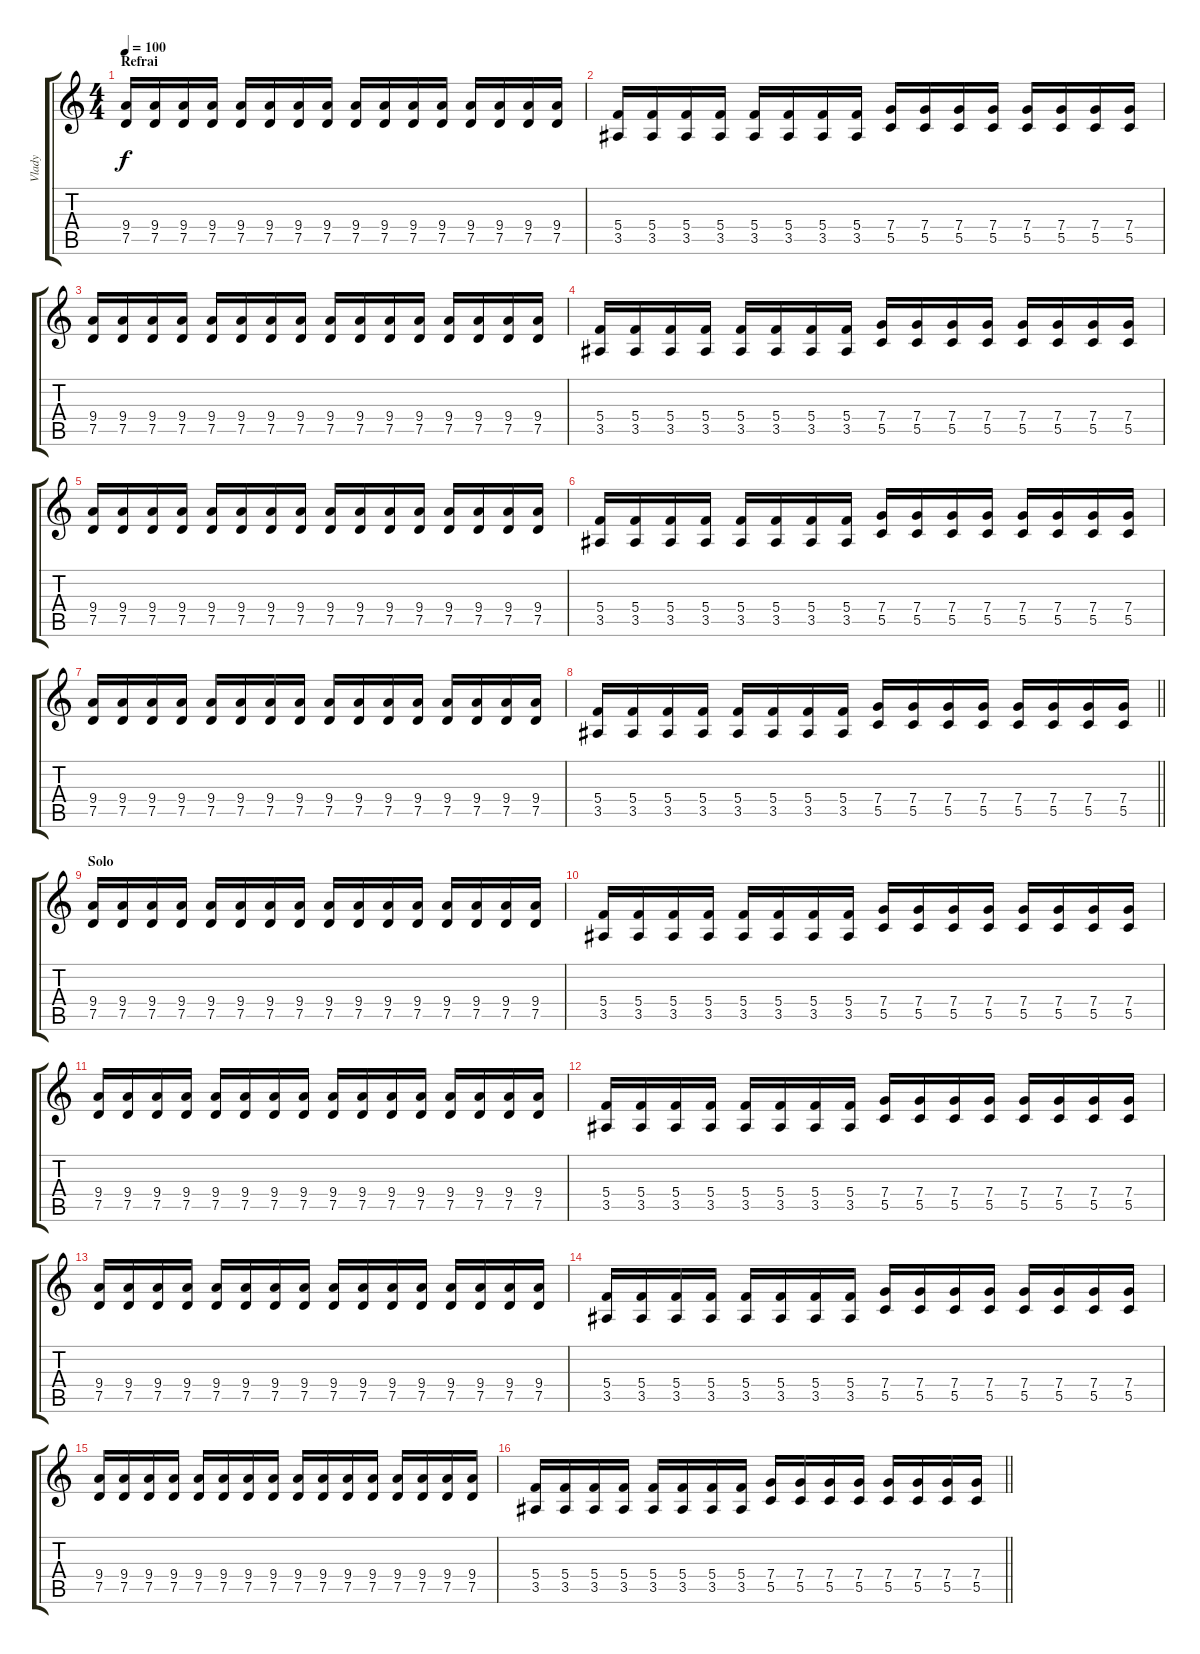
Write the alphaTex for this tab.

\track ("Vlady" "Vlady") {instrument overdrivenguitar}
\staff {score tabs}
\tuning (D4 A3 F3 C3 G2 D2) {hide}
\ts (4 4)
\section ("" "Refrai")
\tempo 100
\clef g2
\ks c
(9.4 7.5).16{dy f} (9.4 7.5).16 (9.4 7.5).16 (9.4 7.5).16 (9.4 7.5).16 (9.4 7.5).16 (9.4 7.5).16 (9.4 7.5).16 (9.4 7.5).16 (9.4 7.5).16 (9.4 7.5).16 (9.4 7.5).16 (9.4 7.5).16 (9.4 7.5).16 (9.4 7.5).16 (9.4 7.5).16 |
(5.4 3.5).16 (5.4 3.5).16 (5.4 3.5).16 (5.4 3.5).16 (5.4 3.5).16 (5.4 3.5).16 (5.4 3.5).16 (5.4 3.5).16 (7.4 5.5).16 (7.4 5.5).16 (7.4 5.5).16 (7.4 5.5).16 (7.4 5.5).16 (7.4 5.5).16 (7.4 5.5).16 (7.4 5.5).16 |
(9.4 7.5).16 (9.4 7.5).16 (9.4 7.5).16 (9.4 7.5).16 (9.4 7.5).16 (9.4 7.5).16 (9.4 7.5).16 (9.4 7.5).16 (9.4 7.5).16 (9.4 7.5).16 (9.4 7.5).16 (9.4 7.5).16 (9.4 7.5).16 (9.4 7.5).16 (9.4 7.5).16 (9.4 7.5).16 |
(5.4 3.5).16 (5.4 3.5).16 (5.4 3.5).16 (5.4 3.5).16 (5.4 3.5).16 (5.4 3.5).16 (5.4 3.5).16 (5.4 3.5).16 (7.4 5.5).16 (7.4 5.5).16 (7.4 5.5).16 (7.4 5.5).16 (7.4 5.5).16 (7.4 5.5).16 (7.4 5.5).16 (7.4 5.5).16 |
(9.4 7.5).16 (9.4 7.5).16 (9.4 7.5).16 (9.4 7.5).16 (9.4 7.5).16 (9.4 7.5).16 (9.4 7.5).16 (9.4 7.5).16 (9.4 7.5).16 (9.4 7.5).16 (9.4 7.5).16 (9.4 7.5).16 (9.4 7.5).16 (9.4 7.5).16 (9.4 7.5).16 (9.4 7.5).16 |
(5.4 3.5).16 (5.4 3.5).16 (5.4 3.5).16 (5.4 3.5).16 (5.4 3.5).16 (5.4 3.5).16 (5.4 3.5).16 (5.4 3.5).16 (7.4 5.5).16 (7.4 5.5).16 (7.4 5.5).16 (7.4 5.5).16 (7.4 5.5).16 (7.4 5.5).16 (7.4 5.5).16 (7.4 5.5).16 |
(9.4 7.5).16 (9.4 7.5).16 (9.4 7.5).16 (9.4 7.5).16 (9.4 7.5).16 (9.4 7.5).16 (9.4 7.5).16 (9.4 7.5).16 (9.4 7.5).16 (9.4 7.5).16 (9.4 7.5).16 (9.4 7.5).16 (9.4 7.5).16 (9.4 7.5).16 (9.4 7.5).16 (9.4 7.5).16 |
\barLineRight lightlight
(5.4 3.5).16 (5.4 3.5).16 (5.4 3.5).16 (5.4 3.5).16 (5.4 3.5).16 (5.4 3.5).16 (5.4 3.5).16 (5.4 3.5).16 (7.4 5.5).16 (7.4 5.5).16 (7.4 5.5).16 (7.4 5.5).16 (7.4 5.5).16 (7.4 5.5).16 (7.4 5.5).16 (7.4 5.5).16 |
\section ("" "Solo")
(9.4 7.5).16 (9.4 7.5).16 (9.4 7.5).16 (9.4 7.5).16 (9.4 7.5).16 (9.4 7.5).16 (9.4 7.5).16 (9.4 7.5).16 (9.4 7.5).16 (9.4 7.5).16 (9.4 7.5).16 (9.4 7.5).16 (9.4 7.5).16 (9.4 7.5).16 (9.4 7.5).16 (9.4 7.5).16 |
(5.4 3.5).16 (5.4 3.5).16 (5.4 3.5).16 (5.4 3.5).16 (5.4 3.5).16 (5.4 3.5).16 (5.4 3.5).16 (5.4 3.5).16 (7.4 5.5).16 (7.4 5.5).16 (7.4 5.5).16 (7.4 5.5).16 (7.4 5.5).16 (7.4 5.5).16 (7.4 5.5).16 (7.4 5.5).16 |
(9.4 7.5).16 (9.4 7.5).16 (9.4 7.5).16 (9.4 7.5).16 (9.4 7.5).16 (9.4 7.5).16 (9.4 7.5).16 (9.4 7.5).16 (9.4 7.5).16 (9.4 7.5).16 (9.4 7.5).16 (9.4 7.5).16 (9.4 7.5).16 (9.4 7.5).16 (9.4 7.5).16 (9.4 7.5).16 |
(5.4 3.5).16 (5.4 3.5).16 (5.4 3.5).16 (5.4 3.5).16 (5.4 3.5).16 (5.4 3.5).16 (5.4 3.5).16 (5.4 3.5).16 (7.4 5.5).16 (7.4 5.5).16 (7.4 5.5).16 (7.4 5.5).16 (7.4 5.5).16 (7.4 5.5).16 (7.4 5.5).16 (7.4 5.5).16 |
(9.4 7.5).16 (9.4 7.5).16 (9.4 7.5).16 (9.4 7.5).16 (9.4 7.5).16 (9.4 7.5).16 (9.4 7.5).16 (9.4 7.5).16 (9.4 7.5).16 (9.4 7.5).16 (9.4 7.5).16 (9.4 7.5).16 (9.4 7.5).16 (9.4 7.5).16 (9.4 7.5).16 (9.4 7.5).16 |
(5.4 3.5).16 (5.4 3.5).16 (5.4 3.5).16 (5.4 3.5).16 (5.4 3.5).16 (5.4 3.5).16 (5.4 3.5).16 (5.4 3.5).16 (7.4 5.5).16 (7.4 5.5).16 (7.4 5.5).16 (7.4 5.5).16 (7.4 5.5).16 (7.4 5.5).16 (7.4 5.5).16 (7.4 5.5).16 |
(9.4 7.5).16 (9.4 7.5).16 (9.4 7.5).16 (9.4 7.5).16 (9.4 7.5).16 (9.4 7.5).16 (9.4 7.5).16 (9.4 7.5).16 (9.4 7.5).16 (9.4 7.5).16 (9.4 7.5).16 (9.4 7.5).16 (9.4 7.5).16 (9.4 7.5).16 (9.4 7.5).16 (9.4 7.5).16 |
\barLineRight lightlight
(5.4 3.5).16 (5.4 3.5).16 (5.4 3.5).16 (5.4 3.5).16 (5.4 3.5).16 (5.4 3.5).16 (5.4 3.5).16 (5.4 3.5).16 (7.4 5.5).16 (7.4 5.5).16 (7.4 5.5).16 (7.4 5.5).16 (7.4 5.5).16 (7.4 5.5).16 (7.4 5.5).16 (7.4 5.5).16
